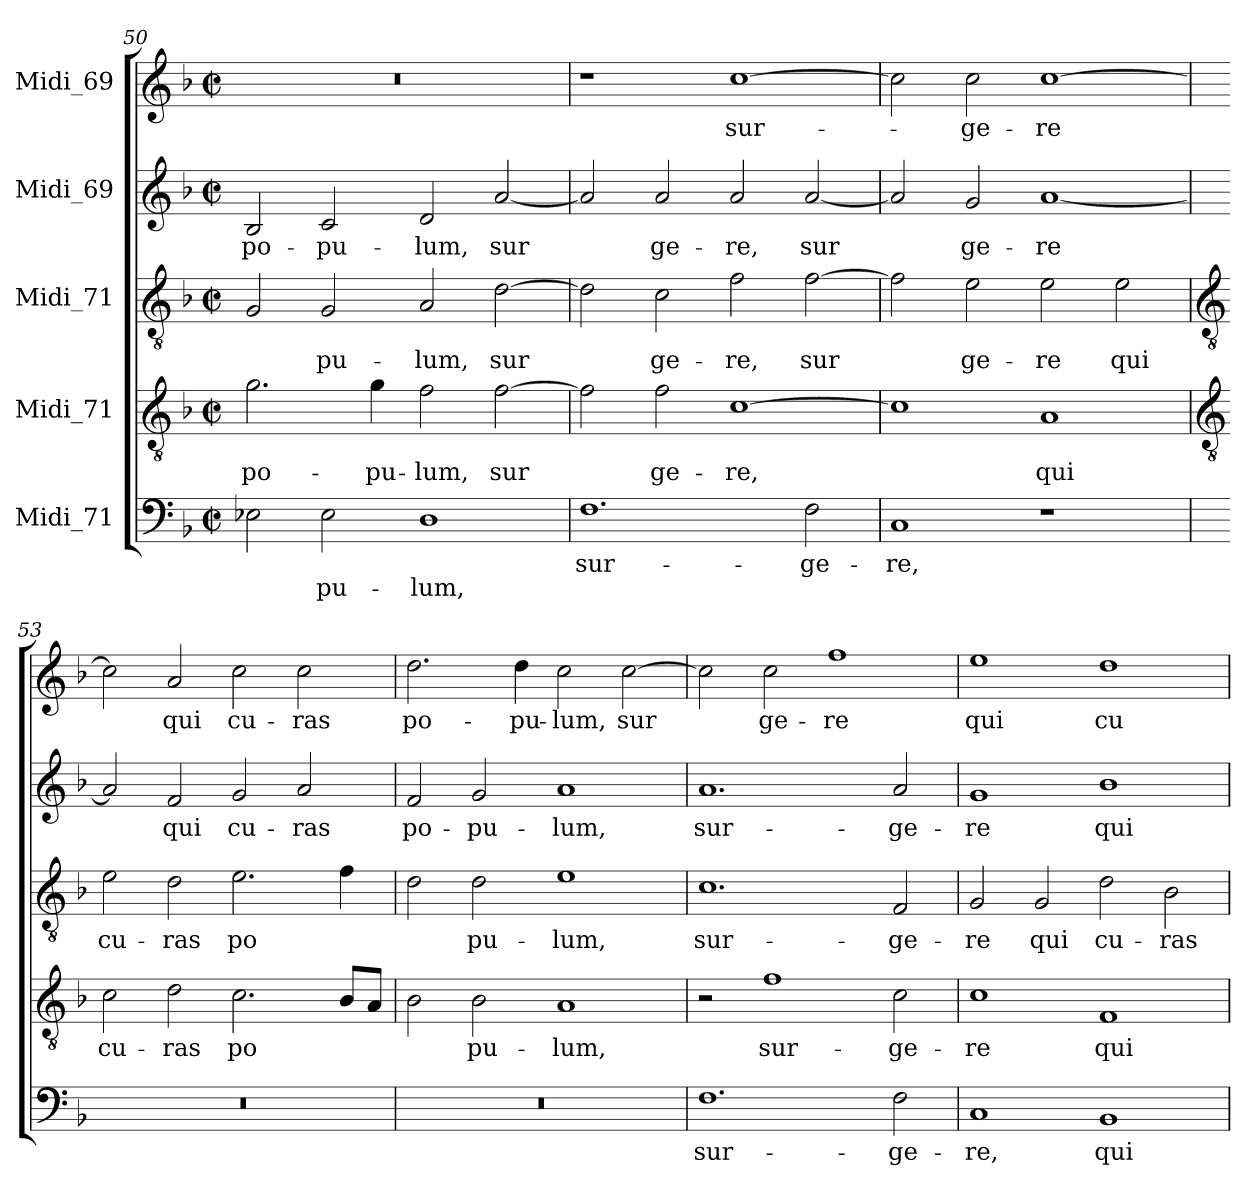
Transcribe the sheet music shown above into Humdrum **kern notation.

**kern	**text	**text	**kern	**text	**kern	**text	**kern	**text	**kern	**text
*part5	*part5	*part5	*part4	*part4	*part3	*part3	*part2	*part2	*part1	*part1
*staff5	*staff5	*staff5	*staff4	*staff4	*staff3	*staff3	*staff2	*staff2	*staff1	*staff1
*I"Midi_71	*	*	*I"Midi_71	*	*I"Midi_71	*	*I"Midi_69	*	*I"Midi_69	*
*clefF4	*	*	*clefGv2	*	*clefGv2	*	*clefG2	*	*clefG2	*
*k[b-]	*	*	*k[b-]	*	*k[b-]	*	*k[b-]	*	*k[b-]	*
*F:	*	*	*F:	*	*F:	*	*F:	*	*F:	*
*M4/2	*	*	*M4/2	*	*M4/2	*	*M4/2	*	*M4/2	*
*met(c|)	*	*	*met(c|)	*	*met(c|)	*	*met(c|)	*	*met(c|)	*
=50	=50	=50	=50	=50	=50	=50	=50	=50	=50	=50
!	!	!	!	!LO:LY:b	!	!	!	!LO:LY:b	!	!
2E-X	.	.	2.g	po-	2G	.	2B-	po-	0r	.
!	!	!LO:LY:b	!	!	!	!LO:LY:b	!	!LO:LY:b	!	!
2E-	.	pu-	.	.	2G	pu-	2c	-pu-	.	.
!	!	!	!	!LO:LY:b	!	!	!	!	!	!
.	.	.	4g	-pu-	.	.	.	.	.	.
!	!	!LO:LY:b	!	!LO:LY:b	!	!LO:LY:b	!	!LO:LY:b	!	!
1D	.	-lum,	2f	-lum,	2A	-lum,	2d	-lum,	.	.
!	!	!	!	!LO:LY:b	!	!LO:LY:b	!	!LO:LY:b	!	!
.	.	.	[2f	sur	[2d	sur	[2a	sur	.	.
=51	=51	=51	=51	=51	=51	=51	=51	=51	=51	=51
!	!LO:LY:b	!	!	!	!	!	!	!	!	!
1.F	sur-	.	2f]	.	2d]	.	2a]	.	1r	.
!	!	!	!	!LO:LY:b	!	!LO:LY:b	!	!LO:LY:b	!	!
.	.	.	2f	ge-	2c	ge-	2a	ge-	.	.
!	!	!	!	!LO:LY:b	!	!LO:LY:b	!	!LO:LY:b	!	!LO:LY:b
.	.	.	[1c	-re,	2f	-re,	2a	-re,	[1cc	sur-
!	!LO:LY:b	!	!	!	!	!LO:LY:b	!	!LO:LY:b	!	!
2F	-ge-	.	.	.	[2f	sur	[2a	sur	.	.
=52	=52	=52	=52	=52	=52	=52	=52	=52	=52	=52
!	!LO:LY:b	!	!	!	!	!	!	!	!	!
1C	-re,	.	1c]	.	2f]	.	2a]	.	2cc]	.
!	!	!	!	!	!	!LO:LY:b	!	!LO:LY:b	!	!LO:LY:b
.	.	.	.	.	2e	ge-	2g	ge-	2cc	-ge-
!	!	!	!	!LO:LY:b	!	!LO:LY:b	!	!LO:LY:b	!	!LO:LY:b
1r	.	.	1A	qui	2e	-re	[1a	-re	[1cc	-re
!	!	!	!	!	!	!LO:LY:b	!	!	!	!
.	.	.	.	.	2e	qui	.	.	.	.
!!LO:LB:g=z
=53	=53	=53	=53	=53	=53	=53	=53	=53	=53	=53
*	*	*	*clefGv2	*	*clefGv2	*	*	*	*	*
!	!	!	!	!LO:LY:b	!	!LO:LY:b	!	!	!	!
0r	.	.	2c	cu-	2e	cu-	2a]	.	2cc]	.
!	!	!	!	!LO:LY:b	!	!LO:LY:b	!	!LO:LY:b	!	!LO:LY:b
.	.	.	2d	-ras	2d	-ras	2f	qui	2a	qui
!	!	!	!	!LO:LY:b	!	!LO:LY:b	!	!LO:LY:b	!	!LO:LY:b
.	.	.	2.c	po	2.e	po	2g	cu-	2cc	cu-
!	!	!	!	!	!	!	!	!LO:LY:b	!	!LO:LY:b
.	.	.	.	.	.	.	2a	-ras	2cc	-ras
.	.	.	8B-L	.	4f	.	.	.	.	.
.	.	.	8AJ	.	.	.	.	.	.	.
=54	=54	=54	=54	=54	=54	=54	=54	=54	=54	=54
!	!	!	!	!	!	!	!	!LO:LY:b	!	!LO:LY:b
0r	.	.	2B-	.	2d	.	2f	po-	2.dd	po-
!	!	!	!	!LO:LY:b	!	!LO:LY:b	!	!LO:LY:b	!	!
.	.	.	2B-	pu-	2d	pu-	2g	-pu-	.	.
!	!	!	!	!	!	!	!	!	!	!LO:LY:b
.	.	.	.	.	.	.	.	.	4dd	-pu-
!	!	!	!	!LO:LY:b	!	!LO:LY:b	!	!LO:LY:b	!	!LO:LY:b
.	.	.	1A	-lum,	1e	-lum,	1a	-lum,	2cc	-lum,
!	!	!	!	!	!	!	!	!	!	!LO:LY:b
.	.	.	.	.	.	.	.	.	[2cc	sur
=55	=55	=55	=55	=55	=55	=55	=55	=55	=55	=55
!	!LO:LY:b	!	!	!	!	!LO:LY:b	!	!LO:LY:b	!	!
1.F	sur-	.	2r	.	1.c	sur-	1.a	sur-	2cc]	.
!	!	!	!	!LO:LY:b	!	!	!	!	!	!LO:LY:b
.	.	.	1f	sur-	.	.	.	.	2cc	ge-
!	!	!	!	!	!	!	!	!	!	!LO:LY:b
.	.	.	.	.	.	.	.	.	1ff	-re
!	!LO:LY:b	!	!	!LO:LY:b	!	!LO:LY:b	!	!LO:LY:b	!	!
2F	-ge-	.	2c	-ge-	2F	-ge-	2a	-ge-	.	.
=56	=56	=56	=56	=56	=56	=56	=56	=56	=56	=56
!	!LO:LY:b	!	!	!LO:LY:b	!	!LO:LY:b	!	!LO:LY:b	!	!LO:LY:b
1C	-re,	.	1c	-re	2G	-re	1g	-re	1ee	qui
!	!	!	!	!	!	!LO:LY:b	!	!	!	!
.	.	.	.	.	2G	qui	.	.	.	.
!	!LO:LY:b	!	!	!LO:LY:b	!	!LO:LY:b	!	!LO:LY:b	!	!LO:LY:b
1BB-	qui	.	1F	qui	2d	cu-	1b-	qui	1dd	cu-
!	!	!	!	!	!	!LO:LY:b	!	!	!	!
.	.	.	.	.	2B-	-ras	.	.	.	.
=	=	=	=	=	=	=	=	=	=	=
*-	*-	*-	*-	*-	*-	*-	*-	*-	*-	*-
